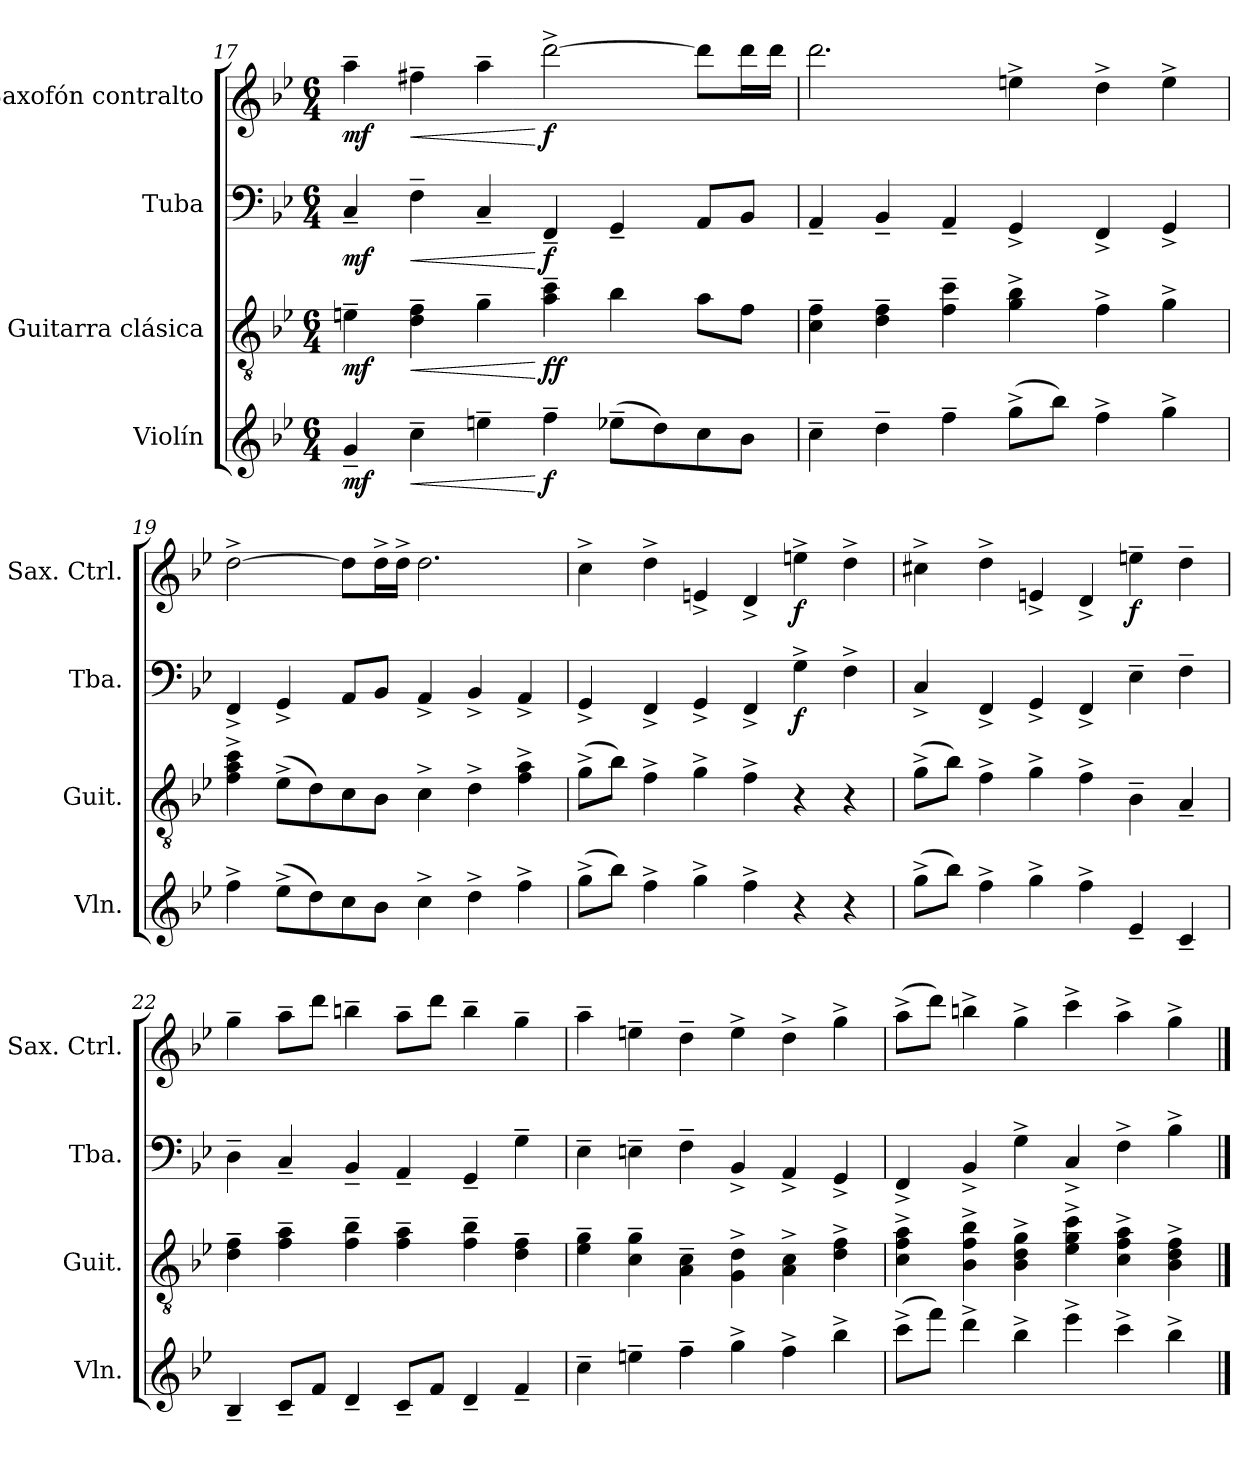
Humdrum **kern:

**kern	**dynam	**kern	**dynam	**kern	**dynam	**kern	**dynam
*part4	*part4	*part3	*part3	*part2	*part2	*part1	*part1
*staff4	*staff4	*staff3	*staff3	*staff2	*staff2	*staff1	*staff1
*I"Violín	*	*I"Guitarra clásica	*	*I"Tuba	*	*I"Saxofón contralto	*
*I'Vln.	*	*I'Guit.	*	*I'Tba.	*	*I'Sax. Ctrl.	*
*clefG2	*	*clefGv2	*	*clefF4	*	*clefG2	*
*	*	*	*	*	*	*ITrd5c9	*
*k[b-e-]	*	*k[b-e-]	*	*k[b-e-]	*	*k[b-e-a-d-g-]	*
*M6/4	*	*M6/4	*	*M6/4	*	*M6/4	*
=17	=17	=17	=17	=17	=17	=17	=17
!	!LO:DY:b	!	!LO:DY:b	!	!LO:DY:b	!	!LO:DY:b
4g~/	mf	4en~\	mf	4C~/	mf	4cc~\	mf
!	!LO:HP:b	!	!LO:HP:b	!	!LO:HP:b	!	!LO:HP:b
4cc~\	<	4d\~ 4f\~	<	4F~\	<	4an~\	<
4een~\	.	4g~\	.	4C~/	.	4cc~\	.
!	!LO:DY:n=1:b	!	!LO:DY:n=1:b	!	!	!	!
!	!	!	!LO:DY:n=2:b	!	!LO:DY:n=1:b	!	!LO:DY:n=1:b
4ff~\	[ f	4a\~ 4cc\~	[ f f	4FF~/	[ f	[2ff^\	[ f
(8ee-X~\L	.	4b-\	.	4GG~/	.	.	.
8dd\)	.	.	.	.	.	.	.
8cc\	.	8a\L	.	8AA/L	.	8ff\L]	.
8b-\J	.	8f\J	.	8BB-/J	.	16ff\L	.
.	.	.	.	.	.	16ff\JJ	.
=18	=18	=18	=18	=18	=18	=18	=18
4cc~\	.	4c\~ 4f\~	.	4AA~/	.	2.ff\	.
4dd~\	.	4d\~ 4f\~	.	4BB-~/	.	.	.
4ff~\	.	4f\~ 4cc\~	.	4AA~/	.	.	.
(8gg^\L	.	4g\^ 4b-\^	.	4GG^/	.	4gn^\	.
8bb-\J)	.	.	.	.	.	.	.
4ff^\	.	4f^\	.	4FF^/	.	4f^\	.
4gg^\	.	4g^\	.	4GG^/	.	4g^\	.
!!LO:PB:g=z
=19	=19	=19	=19	=19	=19	=19	=19
4ff^\	.	4f\^ 4a\^ 4cc\^	.	4FF^/	.	[2f^\	.
(8ee-^\L	.	(8e-^\L	.	4GG^/	.	.	.
8dd\)	.	8d\)	.	.	.	.	.
8cc\	.	8c\	.	8AA/L	.	8f\L]	.
8b-\J	.	8B-\J	.	8BB-/J	.	16f^\L	.
.	.	.	.	.	.	16f^\JJ	.
4cc^\	.	4c^\	.	4AA^/	.	2.f\	.
4dd^\	.	4d^\	.	4BB-^/	.	.	.
4ff^\	.	4f\^ 4a\^	.	4AA^/	.	.	.
=20	=20	=20	=20	=20	=20	=20	=20
(8gg^\L	.	(8g^\L	.	4GG^/	.	4e-^\	.
8bb-\J)	.	8b-\J)	.	.	.	.	.
4ff^\	.	4f^\	.	4FF^/	.	4f^\	.
4gg^\	.	4g^\	.	4GG^/	.	4Gn^/	.
4ff^\	.	4f^\	.	4FF^/	.	4F^/	.
!	!	!	!	!	!LO:DY:b	!	!LO:DY:b
4r	.	4r	.	4G^\	f	4gn^\	f
4r	.	4r	.	4F^\	.	4f^\	.
=21	=21	=21	=21	=21	=21	=21	=21
(8gg^\L	.	(8g^\L	.	4C^/	.	4en^\	.
8bb-\J)	.	8b-\J)	.	.	.	.	.
4ff^\	.	4f^\	.	4FF^/	.	4f^\	.
4gg^\	.	4g^\	.	4GG^/	.	4Gn^/	.
4ff^\	.	4f^\	.	4FF^/	.	4F^/	.
!	!	!	!	!	!	!	!LO:DY:b
4e-~/	.	4B-~\	.	4E-~\	.	4gn~\	f
4c~/	.	4A~/	.	4F~\	.	4f~\	.
=22	=22	=22	=22	=22	=22	=22	=22
4B-~/	.	4d\~ 4f\~	.	4D~\	.	4b-~\	.
8c~/L	.	4f\~ 4a\~	.	4C~/	.	8cc~\L	.
8f/J	.	.	.	.	.	8ff\J	.
4d~/	.	4f\~ 4b-\~	.	4BB-~/	.	4ddn~\	.
8c~/L	.	4f\~ 4a\~	.	4AA~/	.	8cc~\L	.
8f/J	.	.	.	.	.	8ff\J	.
4d~/	.	4f\~ 4b-\~	.	4GG~/	.	4dd~\	.
4f~/	.	4d\~ 4f\~	.	4G~\	.	4b-~\	.
!!LO:LB:g=z
=23	=23	=23	=23	=23	=23	=23	=23
4cc~\	.	4e-\~ 4g\~	.	4E-~\	.	4cc~\	.
4een~\	.	4c\~ 4g\~	.	4En~\	.	4gn~\	.
4ff~\	.	4A\~ 4c\~	.	4F~\	.	4f~\	.
4gg^\	.	4G\^ 4d\^	.	4BB-^/	.	4g^\	.
4ff^\	.	4A\^ 4c\^	.	4AA^/	.	4f^\	.
4bb-^\	.	4d\^ 4f\^	.	4GG^/	.	4b-^\	.
=24	=24	=24	=24	=24	=24	=24	=24
(8ccc^\L	.	4c\^ 4f\^ 4a\^	.	4FF^/	.	(8cc^\L	.
8fff\J)	.	.	.	.	.	8ff\J)	.
*	*	*	*	*	*	*MM93	*
4ddd^\	.	4B-\^ 4f\^ 4b-\^	.	4BB-^/	.	4ddn^\	.
*	*	*	*	*	*	*MM90	*
4bb-^\	.	4B-\^ 4d\^ 4g\^	.	4G^\	.	4b-^\	.
*	*	*	*	*	*	*MM86	*
4eee-^\	.	4e-\^ 4g\^ 4cc\^	.	4C^/	.	4ee-^\	.
*	*	*	*	*	*	*MM81	*
4ccc^\	.	4c\^ 4f\^ 4a\^	.	4F^\	.	4cc^\	.
*	*	*	*	*	*	*MM78	*
4bb-^\	.	4B-\^ 4d\^ 4f\^	.	4B-^\	.	4b-^\	.
==	==	==	==	==	==	==	==
*-	*-	*-	*-	*-	*-	*-	*-
